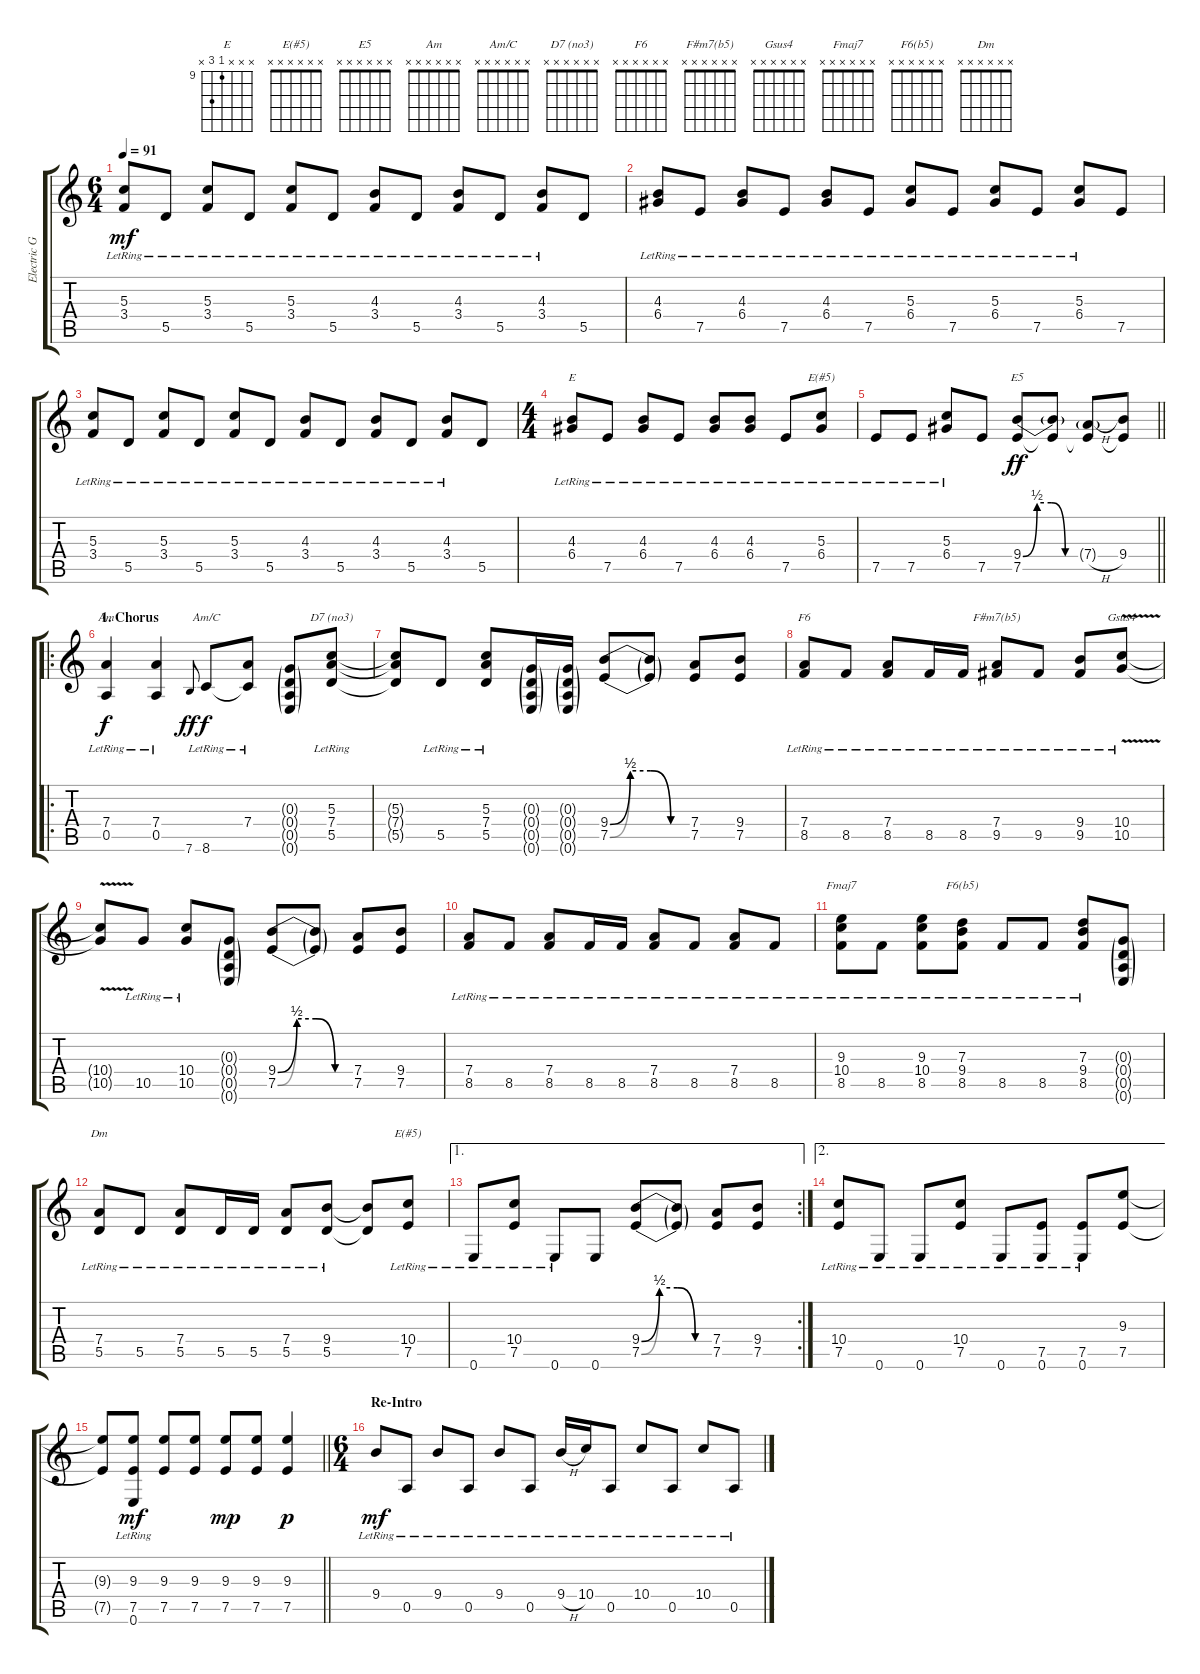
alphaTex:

\track ("Electric Guitar: main" "Electric G") {instrument electricguitarclean}
\staff {score tabs}
\tuning (E4 B3 G3 D3 A2 E2) {hide}
\chord ("E" x x x 9 11 x) {firstfret 9}
\chord ("E(#5)" x x x 10 11 x) {firstfret 10}
\chord ("E5" x x x x x x)
\chord ("Am" x x x x x x)
\chord ("Am/C" x x x x x x)
\chord ("D7 (no3)" x x x x x x)
\chord ("F6" x x x x x x)
\chord ("F#m7(b5)" x x x x x x)
\chord ("Gsus4" x x x x x x)
\chord ("Fmaj7" x x x x x x)
\chord ("F6(b5)" x x x x x x)
\chord ("Dm" x x x x x x)
\chord ("E(#5)" x x x x x x)
\ts (6 4)
\tempo 91
\clef g2
\ks c
(5.3{lr} 3.4{lr}).8{dy mf} 5.5{lr}.8 (5.3{lr} 3.4{lr}).8 5.5{lr}.8 (5.3{lr} 3.4{lr}).8 5.5{lr}.8 (4.3{lr} 3.4{lr}).8 5.5{lr}.8 (4.3{lr} 3.4{lr}).8 5.5{lr}.8 (4.3{lr} 3.4{lr}).8 5.5.8 |
(4.3{lr} 6.4{lr}).8 7.5{lr}.8 (4.3{lr} 6.4{lr}).8 7.5{lr}.8 (4.3{lr} 6.4{lr}).8 7.5{lr}.8 (5.3{lr} 6.4{lr}).8 7.5{lr}.8 (5.3{lr} 6.4{lr}).8 7.5{lr}.8 (5.3{lr} 6.4{lr}).8 7.5.8 |
(5.3{lr} 3.4{lr}).8 5.5{lr}.8 (5.3{lr} 3.4{lr}).8 5.5{lr}.8 (5.3{lr} 3.4{lr}).8 5.5{lr}.8 (4.3{lr} 3.4{lr}).8 5.5{lr}.8 (4.3{lr} 3.4{lr}).8 5.5{lr}.8 (4.3{lr} 3.4{lr}).8 5.5.8 |
\ts (4 4)
(4.3{lr} 6.4{lr}).8{ch "E"} 7.5{lr}.8 (4.3{lr} 6.4{lr}).8 7.5{lr}.8 (4.3{lr} 6.4{lr}).8 (4.3{lr} 6.4{lr}).8 7.5{lr}.8 (5.3{lr} 6.4{lr}).8{ch "E(#5)"} |
\barLineRight lightlight
7.5{lr}.8 7.5{lr}.8 (5.3{lr} 6.4).8 7.5.8 (9.4{be (custom 0 0 15 2 30 2 45 0 60 0)} 7.5).8{ch "E5" dy ff instrument overdrivenguitar} (9.4{t} 7.5{t}).8 (7.4{h g} 7.5{t}).8 (9.4 7.5{t}).8 |
\ro
\section ("" "1. Chorus")
(7.4 0.5{lr}).4{ch "Am" dy f} (7.4{lr} 0.5).4 7.6.8{gr onbeat dy ff} 8.6{lr}.8{ch "Am/C" dy f} (7.4{lr} 8.6{t}).8 (0.3{g} 0.4{g} 0.5{g} 0.6{g}).8 (5.3{lr} 7.4{lr} 5.5{lr}).8{ch "D7 (no3)"} |
(5.3{t} 7.4{t} 5.5{t}).8 5.5{lr}.8 (5.3 7.4{lr} 5.5{lr}).8 (0.3{g} 0.4{g} 0.5{g} 0.6{g}).16 (0.3{g} 0.4{g} 0.5{g} 0.6{g}).16 (9.4{be (custom 0 0 15 2 30 2 45 0 60 0)} 7.5{be (custom 0 0 15 2 30 2 45 0 60 0)}).8 (9.4{t} 7.5{t}).8 (7.4 7.5).8 (9.4 7.5).8 |
(7.4{lr} 8.5{lr}).8{ch "F6"} 8.5{lr}.8 (7.4{lr} 8.5{lr}).8 8.5{lr}.16 8.5{lr}.16 (7.4{lr} 9.5{lr}).8{ch "F#m7(b5)"} 9.5{lr}.8 (9.4{lr} 9.5{lr}).8 (10.4{v lr} 10.5{v lr}).8{ch "Gsus4"} |
(10.4{t} 10.5{t}).8 10.5{lr}.8 (10.4{lr} 10.5{lr}).8 (0.3{g} 0.4{g} 0.5{g} 0.6{g}).8 (9.4{be (custom 0 0 15 2 30 2 45 0 60 0)} 7.5{be (custom 0 0 15 2 30 2 45 0 60 0)}).8 (9.4{t} 7.5{t}).8 (7.4 7.5).8 (9.4 7.5).8 |
(7.4{lr} 8.5{lr}).8 8.5{lr}.8 (7.4{lr} 8.5{lr}).8 8.5{lr}.16 8.5{lr}.16 (7.4{lr} 8.5{lr}).8 8.5{lr}.8 (7.4{lr} 8.5{lr}).8 8.5{lr}.8 |
(9.3{lr} 10.4{lr} 8.5{lr}).8{ch "Fmaj7"} 8.5{lr}.8 (9.3{lr} 10.4{lr} 8.5{lr}).8 (7.3{lr} 9.4{lr} 8.5{lr}).8{ch "F6(b5)"} 8.5{lr}.8 8.5{lr}.8 (7.3 9.4{lr} 8.5{lr}).8 (0.3{g} 0.4{g} 0.5{g} 0.6{g}).8 |
(7.4{lr} 5.5{lr}).8{ch "Dm"} 5.5{lr}.8 (7.4{lr} 5.5{lr}).8 5.5{lr}.16 5.5{lr}.16 (7.4{lr} 5.5{lr}).8 (9.4{lr} 5.5{lr}).8 (9.4{t} 5.5{t}).8 (10.4{lr} 7.5{lr}).8{ch "E(#5)"} |
\ae 1
\rc 2
0.6{lr}.8 (10.4{lr} 7.5{lr}).8 0.6{lr}.8 0.6.8 (9.4{be (custom 0 0 15 2 30 2 45 0 60 0)} 7.5{be (custom 0 0 15 2 30 2 45 0 60 0)}).8 (9.4{t} 7.5{t}).8 (7.4 7.5).8 (9.4 7.5).8 |
\ae 2
(10.4{lr} 7.5{lr}).8 0.6{lr}.8 0.6{lr}.8 (10.4{lr} 7.5{lr}).8 0.6{lr}.8 (7.5 0.6{lr}).8 (7.5 0.6{lr}).8 (9.3 7.5).8 |
\barLineRight lightlight
(9.3{t} 7.5{t}).8 (9.3 7.5 0.6{lr}).8{dy mf} (9.3 7.5).8 (9.3 7.5).8 (9.3 7.5).8{dy mp} (9.3 7.5).8 (9.3 7.5).4{dy p} |
\ts (6 4)
\section ("" "Re-Intro")
9.4{lr}.8{dy mf instrument electricguitarclean} 0.5{lr}.8 9.4{lr}.8 0.5{lr}.8 9.4{lr}.8 0.5{lr}.8 9.4{h lr}.16 10.4{lr}.16 0.5{lr}.8 10.4{lr}.8 0.5{lr}.8 10.4{lr}.8 0.5{lr}.8
